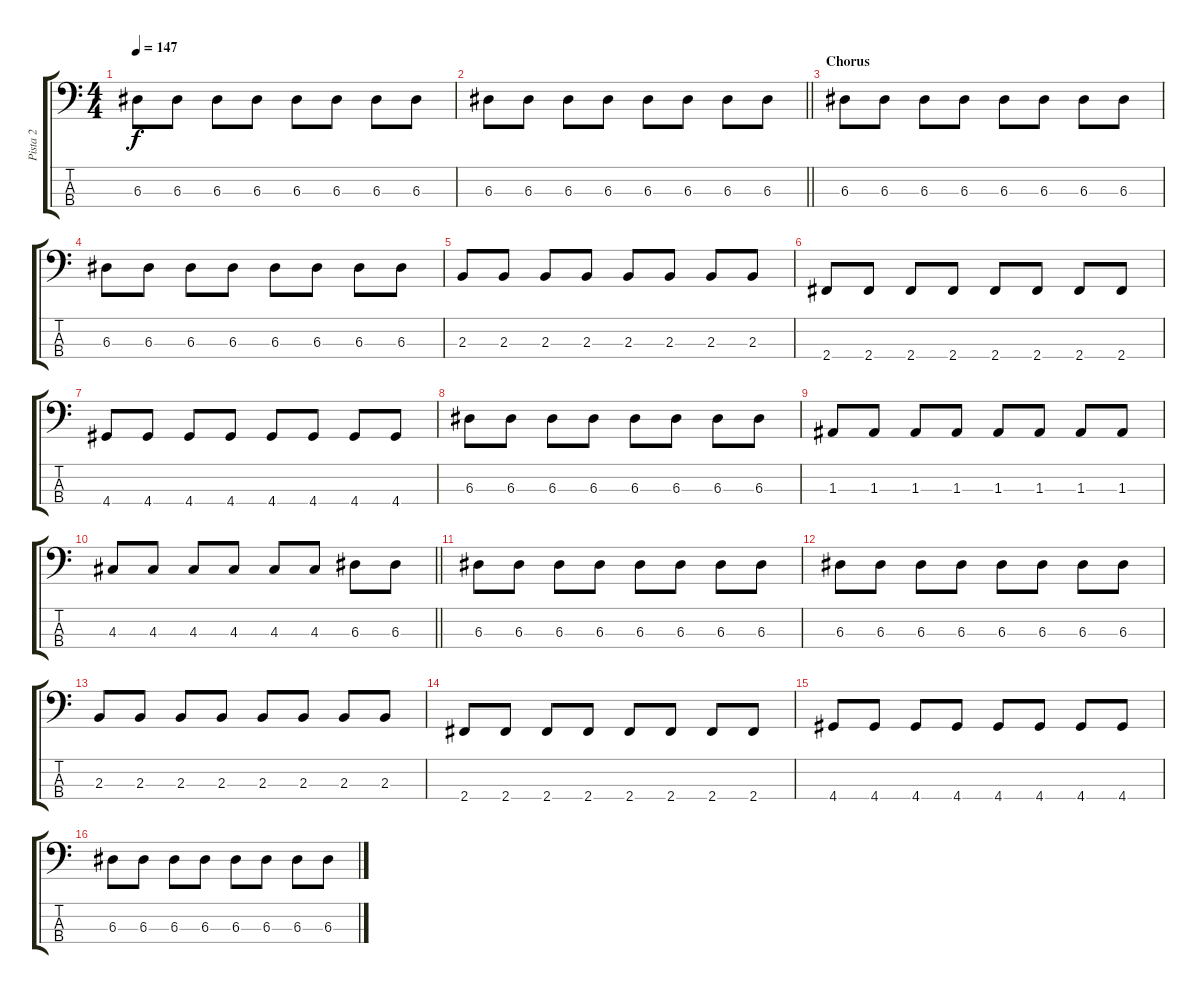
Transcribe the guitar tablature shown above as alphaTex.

\track ("Pista 2" "Pista 2") {instrument electricbasspick}
\staff {score tabs}
\tuning (G2 D2 A1 E1) {hide}
\ts (4 4)
\tempo 147
\clef f4
\ks c
6.3.8{dy f} 6.3.8 6.3.8 6.3.8 6.3.8 6.3.8 6.3.8 6.3.8 |
\barLineRight lightlight
6.3.8 6.3.8 6.3.8 6.3.8 6.3.8 6.3.8 6.3.8 6.3.8 |
\section ("" "Chorus")
6.3.8 6.3.8 6.3.8 6.3.8 6.3.8 6.3.8 6.3.8 6.3.8 |
6.3.8 6.3.8 6.3.8 6.3.8 6.3.8 6.3.8 6.3.8 6.3.8 |
2.3.8 2.3.8 2.3.8 2.3.8 2.3.8 2.3.8 2.3.8 2.3.8 |
2.4.8 2.4.8 2.4.8 2.4.8 2.4.8 2.4.8 2.4.8 2.4.8 |
4.4.8 4.4.8 4.4.8 4.4.8 4.4.8 4.4.8 4.4.8 4.4.8 |
6.3.8 6.3.8 6.3.8 6.3.8 6.3.8 6.3.8 6.3.8 6.3.8 |
1.3.8 1.3.8 1.3.8 1.3.8 1.3.8 1.3.8 1.3.8 1.3.8 |
\barLineRight lightlight
4.3.8 4.3.8 4.3.8 4.3.8 4.3.8 4.3.8 6.3.8 6.3.8 |
6.3.8 6.3.8 6.3.8 6.3.8 6.3.8 6.3.8 6.3.8 6.3.8 |
6.3.8 6.3.8 6.3.8 6.3.8 6.3.8 6.3.8 6.3.8 6.3.8 |
2.3.8 2.3.8 2.3.8 2.3.8 2.3.8 2.3.8 2.3.8 2.3.8 |
2.4.8 2.4.8 2.4.8 2.4.8 2.4.8 2.4.8 2.4.8 2.4.8 |
4.4.8 4.4.8 4.4.8 4.4.8 4.4.8 4.4.8 4.4.8 4.4.8 |
6.3.8 6.3.8 6.3.8 6.3.8 6.3.8 6.3.8 6.3.8 6.3.8
